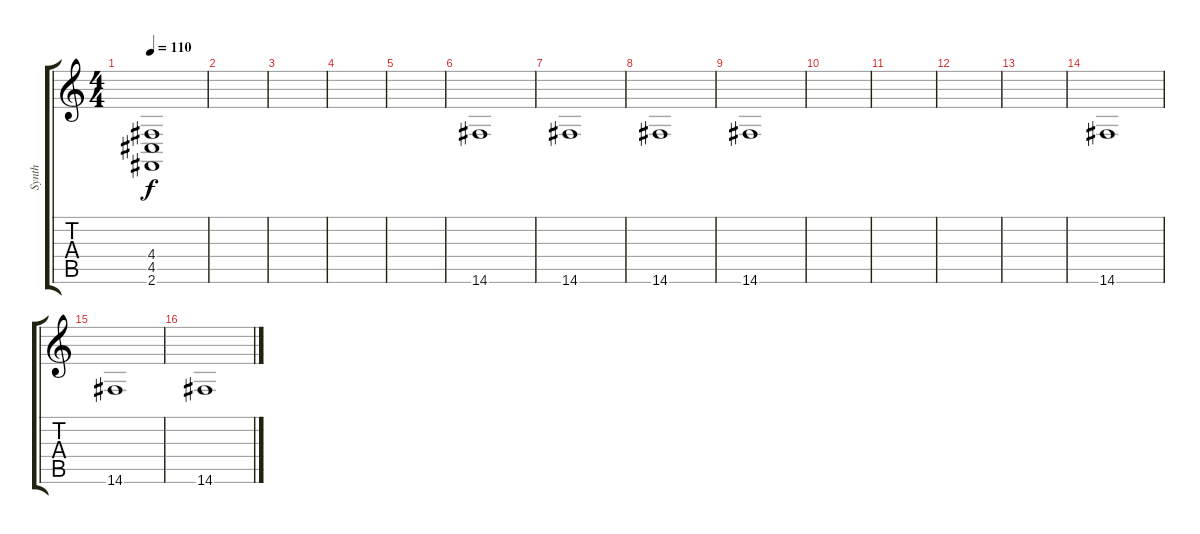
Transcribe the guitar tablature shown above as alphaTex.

\track ("Synth" "Synth") {instrument pad2warm}
\staff {score tabs}
\tuning (E5 B4 G4 D3 A2 E2) {hide}
\ts (4 4)
\tempo 110
\clef g2
\ks c
(4.4 4.5 2.6).1{dy f} |
|
|
|
|
14.6.1 |
14.6.1 |
14.6.1 |
14.6.1 |
|
|
|
|
14.6.1 |
14.6.1 |
14.6.1
